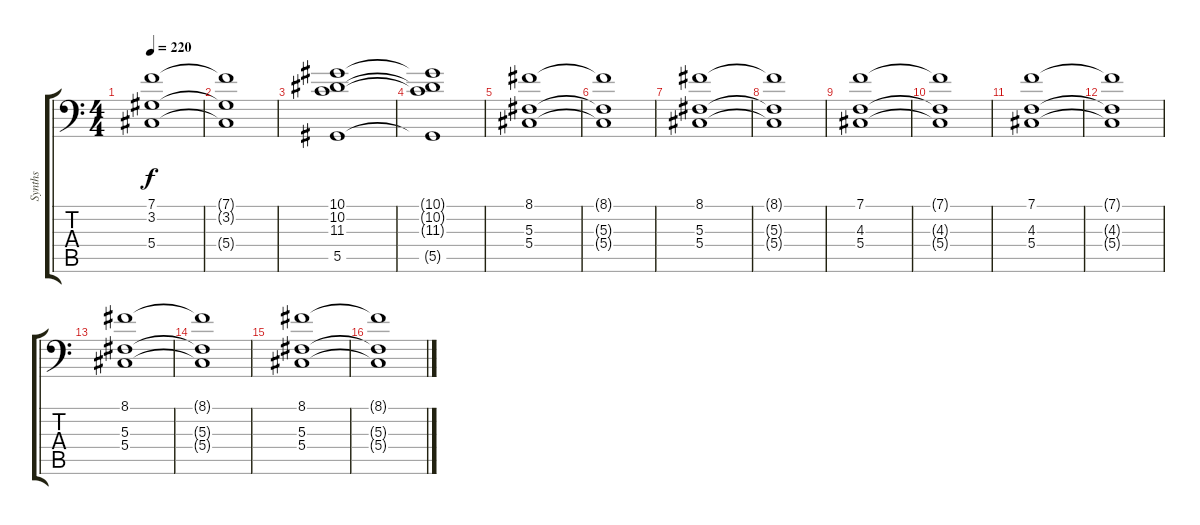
\track ("Synths" "Synths") {instrument lead1square}
\staff {score tabs}
\tuning (Bb3 F3 Db3 Ab2 Eb2 Bb1) {hide}
\ts (4 4)
\tempo 220
\clef f4
\ks c
(7.1 3.2 5.4).1{dy f} |
(7.1{t} 3.2{t} 5.4{t}).1 |
(10.1 10.2 11.3 5.5).1 |
(10.1{t} 10.2{t} 11.3{t} 5.5{t}).1 |
(8.1 5.3 5.4).1 |
(8.1{t} 5.3{t} 5.4{t}).1 |
(8.1 5.3 5.4).1 |
(8.1{t} 5.3{t} 5.4{t}).1 |
(7.1 4.3 5.4).1 |
(7.1{t} 4.3{t} 5.4{t}).1 |
(7.1 4.3 5.4).1 |
(7.1{t} 4.3{t} 5.4{t}).1 |
(8.1 5.3 5.4).1 |
(8.1{t} 5.3{t} 5.4{t}).1 |
(8.1 5.3 5.4).1 |
(8.1{t} 5.3{t} 5.4{t}).1
